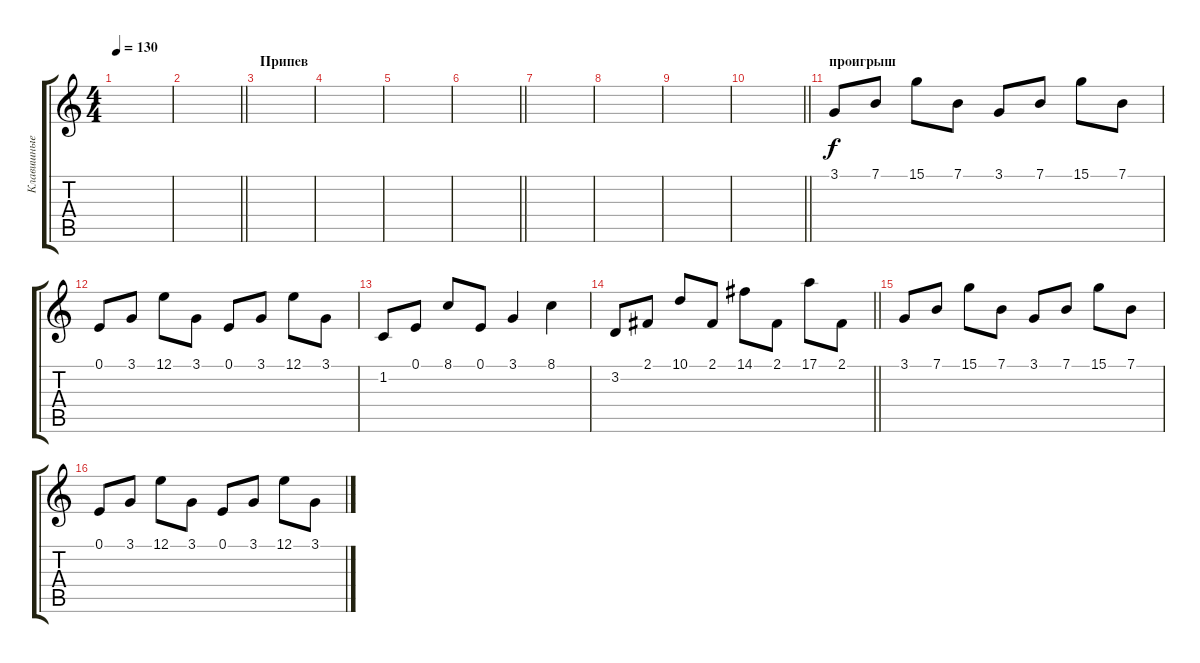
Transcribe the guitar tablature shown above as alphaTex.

\track ("Клавишные" "Клавишные") {instrument acousticgrandpiano}
\staff {score tabs}
\tuning (E4 B3 G3 D3 A2 E2) {hide}
\ts (4 4)
\tempo 130
\clef g2
\ks c
|
\barLineRight lightlight
|
\section ("" "Припев")
|
|
|
\barLineRight lightlight
|
|
|
|
\barLineRight lightlight
|
\section ("" "проигрыш")
3.1.8 7.1.8 15.1.8 7.1.8 3.1.8 7.1.8 15.1.8 7.1.8 |
0.1.8 3.1.8 12.1.8 3.1.8 0.1.8 3.1.8 12.1.8 3.1.8 |
1.2.8 0.1.8 8.1.8 0.1.8 3.1.4 8.1.4 |
\barLineRight lightlight
3.2.8 2.1.8 10.1.8 2.1.8 14.1.8 2.1.8 17.1.8 2.1.8 |
3.1.8 7.1.8 15.1.8 7.1.8 3.1.8 7.1.8 15.1.8 7.1.8 |
0.1.8 3.1.8 12.1.8 3.1.8 0.1.8 3.1.8 12.1.8 3.1.8
